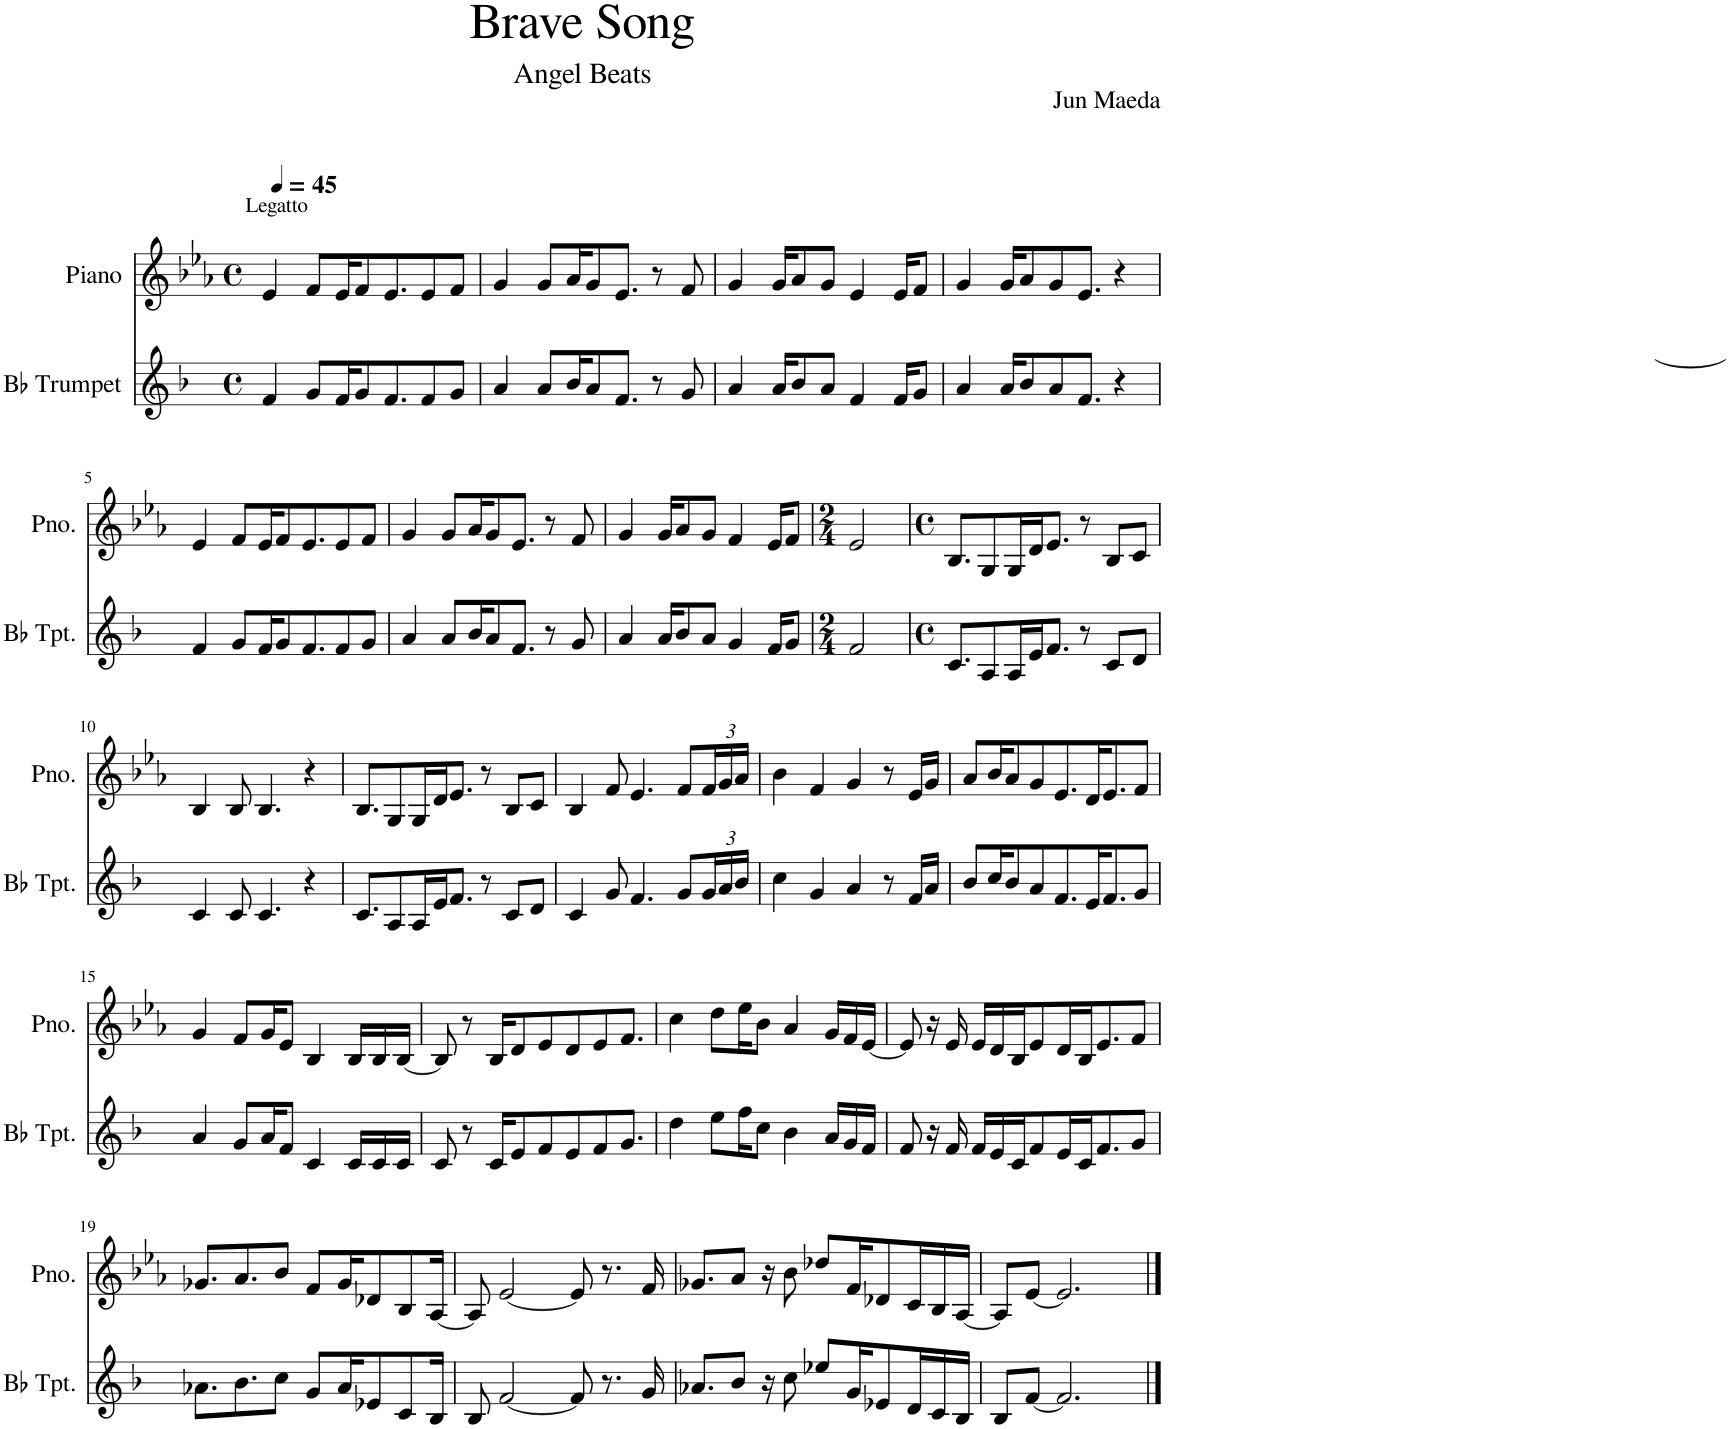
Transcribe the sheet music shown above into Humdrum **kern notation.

**kern	**kern
*part2	*part1
*staff2	*staff1
*I"Bb Trumpet	*I"Piano
*I'Bb Tpt.	*I'Pno.
*clefG2	*clefG2
*Trd1c2	*
*k[b-]	*k[b-e-a-]
*M4/4	*M4/4
*met(c)	*met(c)
*MM45	*MM45
=1	=1
4f/	[4e-/
8g/L	8f/L
16f/K	16e-/K]
8g/	8f/
8.f/	8.e-/
8f/	8e-/
!	!LO:TX:a:t=Legatto
8g/J	8f/J
=2	=2
4a/	4g/
8a/L	8g/L
16b-/K	16a-/K
8a/	8g/
8.f/J	8.e-/J
8r	8r
8g/	8f/
=3	=3
4a/	4g/
16a/KL	16g/KL
8b-/	8a-/
8a/J	8g/J
4f/	4e-/
16f/KL	16e-/KL
8g/J	8f/J
=4	=4
4a/	4g/
16a/KL	16g/KL
8b-/	8a-/
8a/	8g/
8.f/J	8.e-/J
4r	4r
!!LO:LB:g=z
=5	=5
4f/	4e-/
8g/L	8f/L
16f/K	16e-/K
8g/	8f/
8.f/	8.e-/
8f/	8e-/
8g/J	8f/J
=6	=6
4a/	4g/
8a/L	8g/L
16b-/K	16a-/K
8a/	8g/
8.f/J	8.e-/J
8r	8r
8g/	8f/
=7	=7
4a/	4g/
16a/KL	16g/KL
8b-/	8a-/
8a/J	8g/J
4g/	4f/
16f/KL	16e-/KL
8g/J	8f/J
=8	=8
*M2/4	*M2/4
2f/	2e-/
=9	=9
*M4/4	*M4/4
*met(c)	*met(c)
8.c/L	8.B-/L
8A/	8G/
16A/L	16G/L
16e/J	16d/J
8.f/J	8.e-/J
8r	8r
8c/L	8B-/L
8d/J	8c/J
!!LO:LB:g=z
=10	=10
4c/	4B-/
8c/	8B-/
4.c/	4.B-/
4r	4r
=11	=11
8.c/L	8.B-/L
8A/	8G/
16A/L	16G/L
16e/J	16d/J
8.f/J	8.e-/J
8r	8r
8c/L	8B-/L
8d/J	8c/J
=12	=12
4c/	4B-/
8g/	8f/
4.f/	4.e-/
8g/L	8f/L
*Xbrackettup	*Xbrackettup
24g/L	24f/L
24a/	24g/
24b-/JJ	24a-/JJ
=13	=13
4cc\	4b-\
4g/	4f/
4a/	4g/
8r	8r
16f/LL	16e-/LL
16a/JJ	16g/JJ
=14	=14
8b-/L	8a-/L
16cc/K	16b-/K
8b-/	8a-/
8a/	8g/
8.f/	8.e-/
16e/K	16d/K
8.f/	8.e-/
8g/J	8f/J
!!LO:LB:g=z
=15	=15
4a/	4g/
8g/L	8f/L
16a/K	16g/K
8f/J	8e-/J
4c/	4B-/
16c/LL	16B-/LL
16c/	16B-/
16c/JJ	[16B-/JJ
=16	=16
8c/	8B-/]
8r	8r
16c/KL	16B-/KL
8e/	8d/
8f/	8e-/
8e/	8d/
8f/	8e-/
8.g/J	8.f/J
=17	=17
4dd\	4cc\
8ee\L	8dd\L
16ff\K	16ee-\K
8cc\J	8b-\J
4b-\	4a-/
16a/LL	16g/LL
16g/	16f/
16f/JJ	[16e-/JJ
=18	=18
8f/	8e-/]
16r	16r
16f/	16e-/
16f/LL	16e-/LL
16e/	16d/
16c/J	16B-/J
8f/	8e-/
16e/L	16d/L
16c/J	16B-/J
8.f/	8.e-/
8g/J	8f/J
!!LO:LB:g=z
=19	=19
8.a-X\L	8.g-X/L
8.b-\	8.a-/
8cc\J	8b-/J
8g/L	8f/L
16a-/K	16g-/K
8e-X/	8d-X/
8c/	8B-/
16B-/Jk	[16A-/Jk
=20	=20
8B-/	8A-/]
[2f/	[2e-/
8f/]	8e-/]
8.r	8.r
16g/	16f/
=21	=21
8.a-X/L	8.g-X/L
8b-/J	8a-/J
16r	16r
8cc\	8b-\
8ee-X/L	8dd-X/L
16g/K	16f/K
8e-X/	8d-X/
16d/L	16c/L
16c/	16B-/
16B-/JJ	[16A-/JJ
=22	=22
8B-/L	8A-/L]
[8f/J	[8e-/J
2.f/]	2.e-/]
==	==
*-	*-
